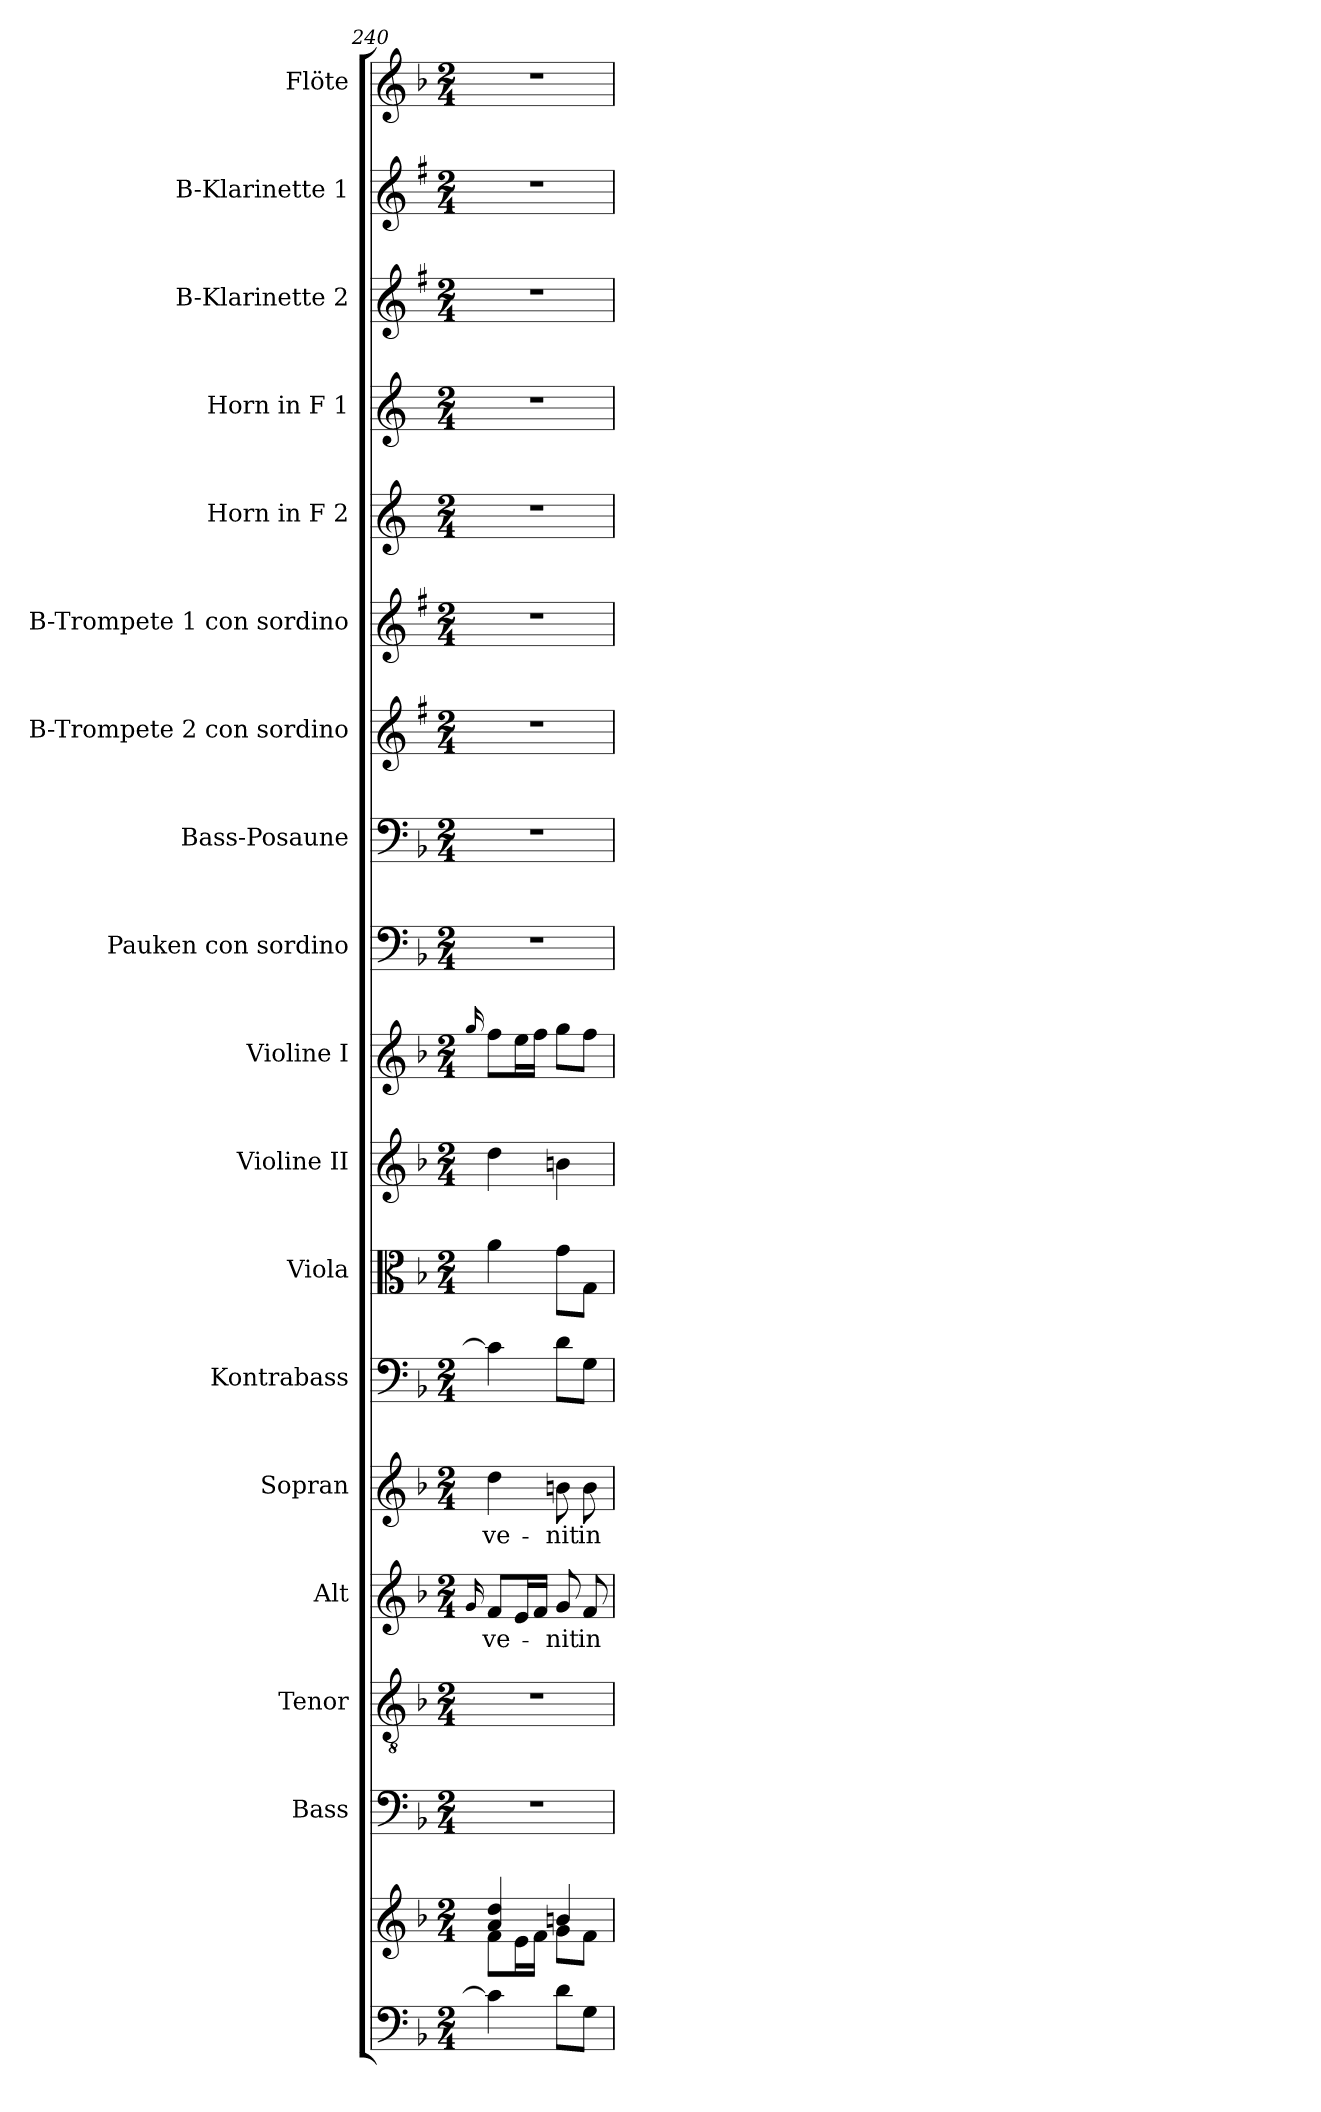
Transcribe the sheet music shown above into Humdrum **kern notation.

**kern	**kern	**kern	**kern	**kern	**text	**kern	**text	**kern	**kern	**kern	**kern	**kern	**kern	**kern	**kern	**kern	**kern	**kern	**kern	**kern
*part18	*part18	*part17	*part16	*part15	*part15	*part14	*part14	*part13	*part12	*part11	*part10	*part9	*part8	*part7	*part6	*part5	*part4	*part3	*part2	*part1
*staff19	*staff18	*staff17	*staff16	*staff15	*staff15	*staff14	*staff14	*staff13	*staff12	*staff11	*staff10	*staff9	*staff8	*staff7	*staff6	*staff5	*staff4	*staff3	*staff2	*staff1
*	*	*I"Bass	*I"Tenor	*I"Alt	*	*I"Sopran	*	*I"Kontrabass	*I"Viola	*I"Violine II	*I"Violine I	*I"Pauken con sordino	*I"Bass-Posaune	*I"B-Trompete 2 con sordino	*I"B-Trompete 1 con sordino	*I"Horn in F 2	*I"Horn in F 1	*I"B-Klarinette 2	*I"B-Klarinette 1	*I"Flöte
*	*	*I'B.	*I'T.	*I'A.	*	*I'S.	*	*I'Kb.	*I'Vla.	*I'Vl. II	*I'Vl. I	*I'Pk.	*I'B. Pos.	*I'B Trp. 2	*I'B Trp. 1	*	*	*I'B Kl. 2	*I'B Kl. 1	*I'Fl.
*clefF4	*clefG2	*clefF4	*clefGv2	*clefG2	*	*clefG2	*	*clefF4	*clefC3	*clefG2	*clefG2	*clefF4	*clefF4	*clefG2	*clefG2	*clefG2	*clefG2	*clefG2	*clefG2	*clefG2
*	*	*	*	*	*	*	*	*ITrd7c12	*	*	*	*	*	*ITrd1c2	*ITrd1c2	*ITrd4c7	*ITrd4c7	*ITrd1c2	*ITrd1c2	*
*k[b-]	*k[b-]	*k[b-]	*k[b-]	*k[b-]	*	*k[b-]	*	*k[b-]	*k[b-]	*k[b-]	*k[b-]	*k[b-]	*k[b-]	*k[b-]	*k[b-]	*k[b-]	*k[b-]	*k[b-]	*k[b-]	*k[b-]
*F:	*F:	*F:	*F:	*F:	*	*F:	*	*F:	*F:	*F:	*F:	*F:	*F:	*F:	*F:	*F:	*F:	*F:	*F:	*F:
*M2/4	*M2/4	*M2/4	*M2/4	*M2/4	*	*M2/4	*	*M2/4	*M2/4	*M2/4	*M2/4	*M2/4	*M2/4	*M2/4	*M2/4	*M2/4	*M2/4	*M2/4	*M2/4	*M2/4
=240	=240	=240	=240	=240	=240	=240	=240	=240	=240	=240	=240	=240	=240	=240	=240	=240	=240	=240	=240	=240
.	.	.	.	16qqg/	.	.	.	.	.	.	16qqgg/	.	.	.	.	.	.	.	.	.
*	*^	*	*	*	*	*	*	*	*	*	*	*	*	*	*	*	*	*	*	*
!	!	!	!	!	!	!LO:LY:b	!	!LO:LY:b	!	!	!	!	!	!	!	!	!	!	!	!	!
4c\]	4a/ 4dd/	8f\L	2r	2r	8f/L	ve-	4dd\	ve-	4C\]	4a\	4dd\	8ff\L	2r	2r	2r	2r	2r	2r	2r	2r	2r
.	.	16e\L	.	.	16e/L	.	.	.	.	.	.	16ee\L	.	.	.	.	.	.	.	.	.
.	.	16f\JJ	.	.	16f/JJ	.	.	.	.	.	.	16ff\JJ	.	.	.	.	.	.	.	.	.
!	!	!	!	!	!	!LO:LY:b	!	!LO:LY:b	!	!	!	!	!	!	!	!	!	!	!	!	!
8d\L	4bn/	8g\L	.	.	8g/	-nit	8bn\	-nit	8D\L	8g\L	4bn\	8gg\L	.	.	.	.	.	.	.	.	.
!	!	!	!	!	!	!LO:LY:b	!	!LO:LY:b	!	!	!	!	!	!	!	!	!	!	!	!	!
8G\J	.	8f\J	.	.	8f/	in	8b\	in	8GG\J	8G\J	.	8ff\J	.	.	.	.	.	.	.	.	.
*	*v	*v	*	*	*	*	*	*	*	*	*	*	*	*	*	*	*	*	*	*	*
=	=	=	=	=	=	=	=	=	=	=	=	=	=	=	=	=	=	=	=	=
*-	*-	*-	*-	*-	*-	*-	*-	*-	*-	*-	*-	*-	*-	*-	*-	*-	*-	*-	*-	*-
